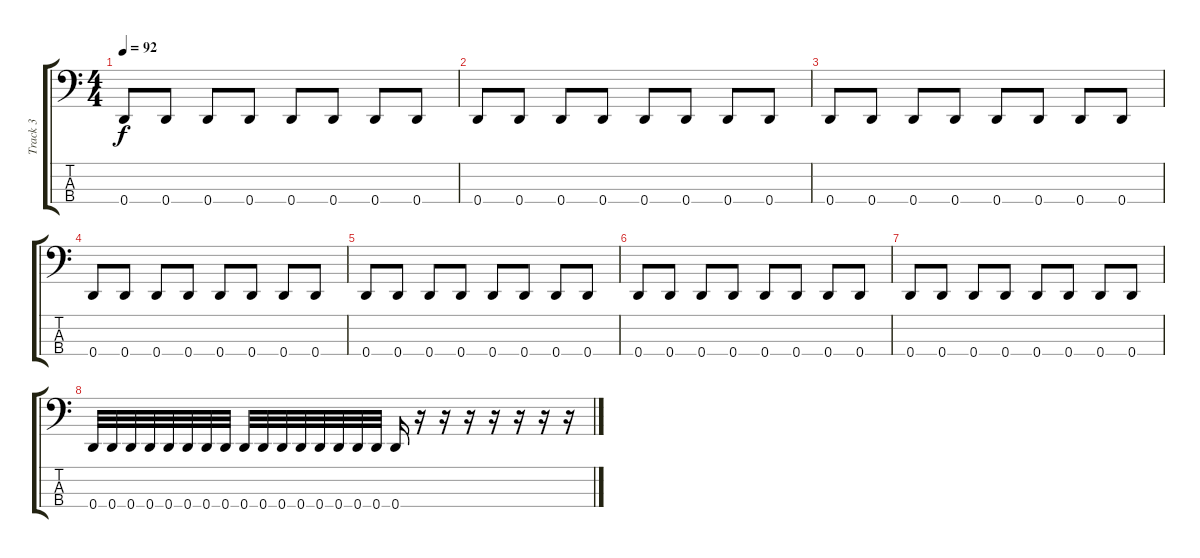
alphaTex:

\track ("Track 3" "Track 3") {instrument electricbasspick}
\staff {score tabs}
\tuning (G2 D2 A1 D1) {hide}
\ts (4 4)
\tempo 92
\clef f4
\ks c
0.4.8{dy f} 0.4.8 0.4.8 0.4.8 0.4.8 0.4.8 0.4.8 0.4.8 |
0.4.8 0.4.8 0.4.8 0.4.8 0.4.8 0.4.8 0.4.8 0.4.8 |
0.4.8 0.4.8 0.4.8 0.4.8 0.4.8 0.4.8 0.4.8 0.4.8 |
0.4.8 0.4.8 0.4.8 0.4.8 0.4.8 0.4.8 0.4.8 0.4.8 |
0.4.8 0.4.8 0.4.8 0.4.8 0.4.8 0.4.8 0.4.8 0.4.8 |
0.4.8 0.4.8 0.4.8 0.4.8 0.4.8 0.4.8 0.4.8 0.4.8 |
0.4.8 0.4.8 0.4.8 0.4.8 0.4.8 0.4.8 0.4.8 0.4.8 |
0.4.32 0.4.32 0.4.32 0.4.32 0.4.32 0.4.32 0.4.32 0.4.32 0.4.32 0.4.32 0.4.32 0.4.32 0.4.32 0.4.32 0.4.32 0.4.32 0.4.16 r.16 r.16 r.16 r.16 r.16 r.16 r.16
